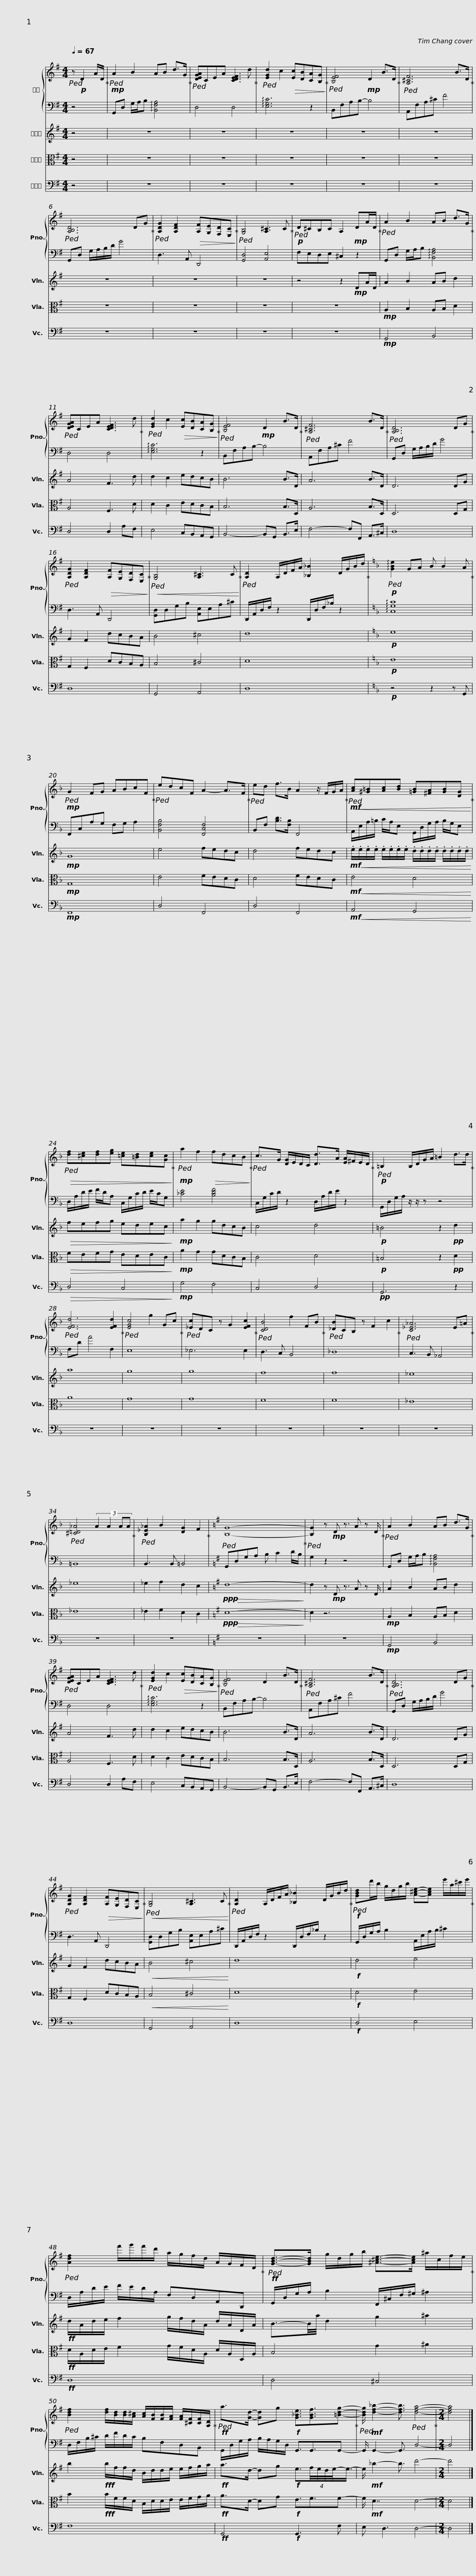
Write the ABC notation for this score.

X:1
%%score { 1 | 2 } 3 4 5
L:1/8
Q:1/4=67
M:4/4
I:linebreak $
K:G
V:1 treble
V:2 bass
V:3 treble
V:4 alto
V:5 bass
V:1
!ped! z!p! D2 A/D/!ped-up! |!mp!!ped! A2 B2 AB d>G!ped-up! |!ped! [DEGA]CEA [CDEF]3 d!ped-up! |!ped! [EGd]2 c2!>(! [Ec][DB][CA][B,G]!ped-up!!>)! |!ped! [B,EF]4!mp! D2 B>D!ped-up! |$ %5
!ped! [A,^CF]6 B>D!ped-up! |!ped! [A,B,D]6 DG!ped-up! |!ped! [A,DG]2 [A,DF]2!>(! [A,F][G,E][F,D][E,C]!ped-up!!>)! |!ped! [G,B,]4 [A,^C]3 C!ped-up! |$!p!!ped! D^CB,C A,2!mp! DA/D/!ped-up! | %10
!ped! A2 B2 AB d>G!ped-up! |!ped! [DEGA]CEA [CDEF]3 d!ped-up! |!ped! [EGd]2 c2!>(! [Ec][DB][CA][B,G]!ped-up!!>)! |$!ped! [B,EF]4!mp! D2 B>D!ped-up! |!ped! [A,^CF]6 B>D!ped-up! | %15
!ped! [A,B,D]6 DG!ped-up! |!ped! [A,DG]2 [A,DF]2!>(! [A,F][G,E][F,D][E,C]!ped-up!!>)! |$!ped!!<(! [G,B,]4 [A,^C]3 C!ped-up!!<)! |!ped! [A,D]2 A,/D/F/A/ [_B,_B]2 D/G/B/d/!ped-up! |[K:F]!p!!ped! !arpeggio![GBe]2 GA B B2 A!ped-up! |$ %20
!mp!!ped! G2 FG ABcF!ped-up! |!ped! edcF A2- A>F!ped-up! |!ped! ed f>B A2 z/ F/G/A/!ped-up! |!mf!!ped!!<(! [Ac][^G=B][Ac][Bd] [=GB][^FA][GB][DG]!ped-up!!<)! |$!ped!!>(! [df][^ce][df][eg] [=ce][=Bd][ce][Gc]!ped-up!!>)! | %25
!mp!!ped! a2 f2!>(! fdcB!ped-up!!>)! |!ped! c>G [DG]/E/D/C/ [Dd]>A [EA]/^F/E/D/!ped-up! |$!p!!ped! =B,2 B,/D/G/A/ =B2 d>d!ped-up! |!ped! [EFd]6 [EFd]2!ped-up! |!ped! [EGc]4 g2 Gc!ped-up! | %30
!ped! [_Ec]DC z G2 [EFc]2!ped-up! |!ped! [CDB]4 f2 FB!ped-up! |$!ped! [_DB]CB, z F2 c2!ped-up! |!ped! [C_E_A]6 E=A!ped-up! |!ped! [^C=D_A]4 (3:2:4A2 A2 AA!ped-up! | %35
!ped! [B,_E_A]2 B2 [DG]2 F2!ped-up! |[K:G]!ped! [B,G]8-!ped-up! |$!ped! [B,G]2 z!mp! D z3/2 A z D/!ped-up! |!ped! A2 B2 AB d>G!ped-up! |!ped! [DEGA]CEA [CDEF]3 d!ped-up! | %40
!ped! [EGd]2 c2!>(! [Ec][DB][CA][B,G]!ped-up!!>)! |!ped! [B,EF]4 D2 B>D!ped-up! |$!ped! [A,^CF]6 B>D!ped-up! |!ped! [A,B,D]6 DG!ped-up! |!ped! [A,DG]2 [A,DF]2!>(! [A,F][G,E][F,D][E,C]!ped-up!!>)! | %45
!ped!!<(! [G,B,]4 [A,^C]3 C!ped-up!!<)! |$!ped! [A,D]2 A,/D/F/A/ [_B,_B]2 D/G/B/d/!ped-up! |!f!!ped! [GBd]d'/b/ g/d/g/b/ [A^ce]-[Ace] e'/a/^c'/e'/!ped-up! |$!ped! [Adf]2 f'/g'/f'/d'/ a/g/f/d/ A/G/F/D/!ped-up! |!ff!!ped! [GBd]->[GBd] g/d/g/b/ [^A^ce]->[Ace] ^a/c/f/e/!ped-up! |$ %50
!ped! [Bdf]2 [df]/[Bd]/[Bd]/[A^c]/ [Ac]/[FB]/[FB]/[FA]/ [FA]/[^CF]/[CF]/[A,D]/!ped-up! |!ff!!ped! a>[Gd]- [Gd]g!f! [G_Be]3/2[GBf]3/2[=Bdg]-!ped-up! |$!ped! [Bdg]/!mf! [df_b]2- [dfb]3/2!ped! [dfa]4-!ped-up! |[M:2/4] [dfa]4 |] %54
V:2
 z4 | G,,D, G,/A,/B, !arpeggio![B,,F,A,]4 | D,4 D,4 | !arpeggio![E,G,C]6 z2 | B,,F,A,B,- B,4 |$ %5
 A,,F,A,^C F4 | G,,D, G,/A,/B,/D/ G4 | D,3 A,, D,,4 | [G,,D,]4 [A,,E,]4 |$ F,E,D,E, ^C,2 z2 | %10
 G,,D, G,/A,/B, !arpeggio![B,,F,A,]4 | D,4 D,4 | !arpeggio![E,G,C]6 z2 |$ B,,F,A,B,- B,4 | A,,F,A,^C F4 | %15
 G,,D, G,/A,/B,/D/ G4 | D,3 A,, D,,4 |$ [G,,D,]D,G,B, [A,,E,]E,A,^C | D,,/A,,/D,/F,/ z2 D,,/D,/F,/_B,/ z2 |[K:F] !arpeggio![C,G,C]8 |$ %20
 F,,C,A,G, F,G, A,2 | [B,,F,B,]4 [F,,C,F,]4 | B,,F, [B,D]>[F,B,] F,,4 | A,,/E,/A,/=B,/ C/A,/E, G,,/D,/G,/A,/ B,/G,/E, |$ D,/A,/D/E/ F/D/A, C,/G,/C/D/ E/C/G, | %25
 [_CE]4 [B,DF]4 | C,/G,/C/D/ z2 D,/A,/D/E/ z2 |$ G,,/D,/G,/A,/ z/ z/ z z4 | F,D A4 F,2 | E,8 | %30
 _E,6 E,2 | D,3 C, B,,4 |$ _D,8 | C,3 B,, _A,,4 | =B,,8 | %35
 B,,3 B,, =B,,4 |[K:G] G,,D,G,A, B, C2 D/B,/ |$ G,2 z2 z4 | G,,D, G,/A,/B, !arpeggio![B,,F,A,]4 | D,4 D,4 | %40
 !arpeggio![E,G,C]6 z2 | B,,F,A,B,- B,4 |$ A,,F,A,^C F4 | G,,D, G,/A,/B,/D/ G4 | D,3 A,, D,,4 | %45
 [G,,D,]D,G,B, [A,,E,]E,A,^C |$ D,,/A,,/D,/F,/ z2 D,,/D,/F,/_B,/ z2 | G,,/D,/G,/A,/ B,2 A,,/E,/A,/B,/ ^C2 |$ D,/A,/D/E/ F/E/D/A,/ F,D,A,,D,, | G,,/D,/G,/A,/ B,2 F,,/^C,/F,/^G,/ ^A,2 |$ %50
 D,/F,/B,/^C/ D/F/D/C/ B,F,D,B,, | G,,/D,/G,/A,/ B,/A,/G,/D,/ G,,3/2G,,3/2G,,- |$ G,,/ G,,2- G,,3/2 D,4- |[M:2/4] D,4 |] %54
V:3
 z4 | z8 | z8 | z8 | z8 |$ %5
 z8 | z8 | z8 | z8 |$ z4 z2!mp! DA/D/ | %10
 A2 B2 AB d2 | A4 F3 d | d2 c2 edcB |$ B6 B>D | A6 B>D | %15
 D6 DG | G2 F2 dcBA |$ B4 ^c4 | d8 |[K:F]!p! e8 |$ %20
!mp! G8 | e4 fedc | d4 fedc |!mf!!<(! .e/.e/.e/.e/ .e/.e/.e/.e/ .d/.d/.d/.d/ .d/.d/.d/.d/!<)! |$!>(! fefg edec!>)! | %25
!mp! a2 g2 gdcB | c4 d4 |$!p! =B4 z2!pp! d2 | a8 | g8 | %30
 g8 | f8 |$ f8 | _e8 | _e8 | %35
 _e2 f2 d2 c2 |[K:G]!ppp!!>(! d8-!>)! |$ d2 z!mp! D z3/2 A z D/ | A2 B2 AB d2 | A4 F3 d | %40
 d2 c2 edcB | B6 B>D |$ A6 B>D | D6 DG | G2 F2 dcBA | %45
!<(! B4 ^c4!<)! |$ d8 |!f! d4 e4 |$!ff! d/A/d/e/ f2 g/f/d/A/ d/A/D/A/ | B3/2-B/4a/4 d2 g2 ^a2 |$ %50
 b2!fff! b/f/f/d/ B/d/d/e/ e/f/g/a/ |!ff! a>d- dg!f! e3/2(4:7:4f/4e/4d/4e/4-e3/4- |$ e/!mf! _b2- b3/2 d'4- |[M:2/4] d'4 |] %54
V:4
 z4 | z8 | z8 | z8 | z8 |$ %5
 z8 | z8 | z8 | z8 |$ z8 | %10
!mp! A,2 B,2 A,B, D2 | A,4 F,3 D | D2 C2 EDCB, |$ B,6 B,>D, | A,6 B,>D, | %15
 D,6 D,G, | G,2 F,2 DCB,A, |$ B,4 ^C4 | D8 |[K:F]!p! E8 |$ %20
!mp! G,8 | E4 FEDC | D4 FEDC |!mf!!<(! E4 D4!<)! |$!>(! FEFG EDEC!>)! | %25
!mp! A2 G2 GDCB, | C4 D4 |$!p! =B,4 z2!pp! D2 | A8 | G8 | %30
 G8 | F8 |$ F8 | _E8 | _E8 | %35
 _E2 F2 D2 C2 |[K:G]!ppp!!>(! D8-!>)! |$ D2 z6 |!mp! A,2 B,2 A,B, D2 | A,4 F,3 D | %40
 D2 C2 EDCB, | B,6 B,>D, |$ A,6 B,>D, | D,6 D,G, | G,2 F,2 DCB,A, | %45
!<(! B,4 ^C4!<)! |$ D8 |!f! D4 E4 |$!ff! D/A,/D/E/ F2 G/F/D/A,/ D/A,/D,/A,/ | B,4 G2 ^A2 |$ %50
 B2!fff! B/F/F/D/ B,/D/D/E/ E/F/G/A/ |!ff! A>D- DG!f! E3/2F3/2F- |$ F/!mf! D7/2 D4- |[M:2/4] D4 |] %54
V:5
 z4 | z8 | z8 | z8 | z8 |$ %5
 z8 | z8 | z8 | z8 |$ z8 | %10
!mp! G,,4 B,,4 | D,4 D,2 A,F, | E,4 C,B,,A,,G,, |$ B,,4- B,,G,, B,,>E, | F,4- F,F,, A,,>^C, | %15
 D,8 | D,8 |$ G,,4 A,,4 | D,8 |[K:F]!p! z4 z2 z G,, |$ %20
!mp! F,,8 | D,4 F,,4 | D,4 F,,4 |!mf!!<(! A,,4 G,,4!<)! |$!>(! D,4 C,4!>)! | %25
!mp! G,4 F,4 | C,4 D,4 |$!pp! G,,6 z2 | z8 | z8 | %30
 z8 | z8 |$ z8 | z8 | z8 | %35
 z8 |[K:G] z8 |$ z8 |!mp! G,,4 B,,4 | D,4 D,2 A,F, | %40
 E,4 C,B,,A,,G,, | B,,4- B,,G,, B,,>E, |$ F,4- F,F,, A,,>^C, | D,8 | D,8 | %45
 G,,4 A,,4 |$ D,8 |!f! D,4 E,4 |$!ff! D,8 | D,4 ^C,4 |$ %50
 F,8 |!ff! G,,4!f! G,,3 F, |$ E, D,3 D,4- |[M:2/4] D,4 |] %54
